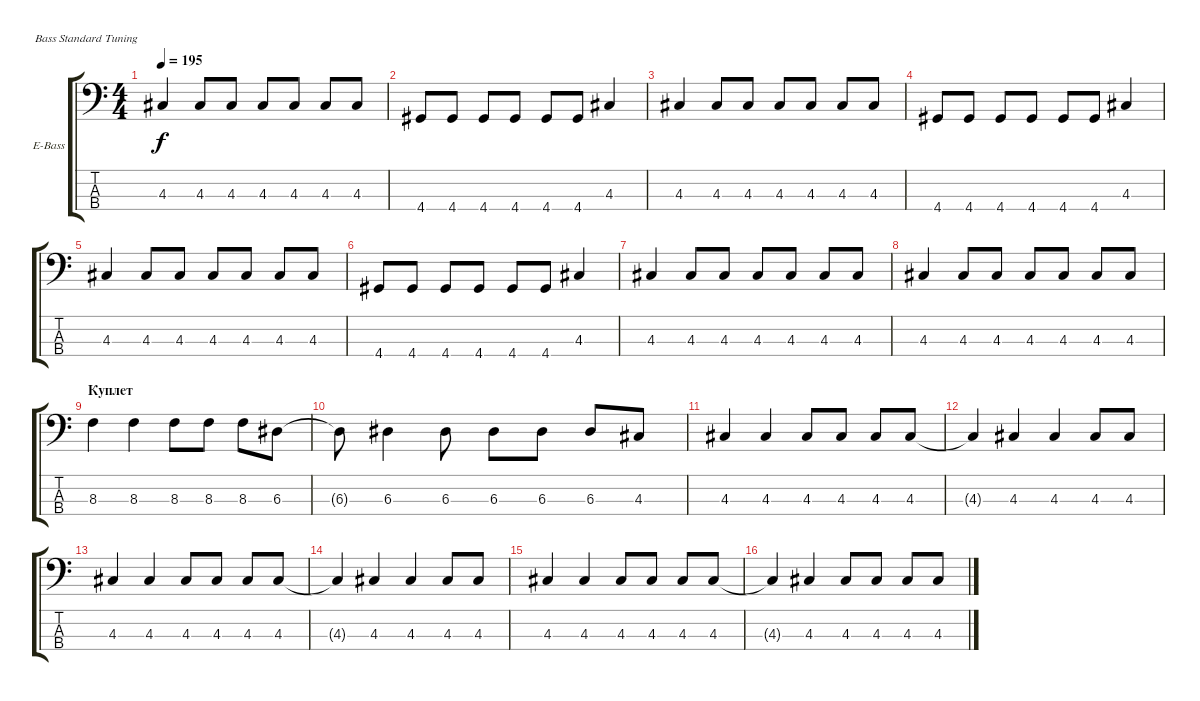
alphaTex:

\defaultSystemsLayout 4
\bracketExtendMode groupsimilarinstruments
\firstSystemTrackNameOrientation horizontal
\otherSystemsTrackNameOrientation horizontal
\track ("Electric Bass" "E-Bass") {instrument electricbassfinger}
\staff {score tabs}
\tuning (G2 D2 A1 E1)
\ts (4 4)
\tempo 195
\clef f4
\ks c
4.3.4{dy f} 4.3.8 4.3.8 4.3.8 4.3.8 4.3.8 4.3.8 |
4.4.8 4.4.8 4.4.8 4.4.8 4.4.8 4.4.8 4.3.4 |
4.3.4 4.3.8 4.3.8 4.3.8 4.3.8 4.3.8 4.3.8 |
4.4.8 4.4.8 4.4.8 4.4.8 4.4.8 4.4.8 4.3.4 |
4.3.4 4.3.8 4.3.8 4.3.8 4.3.8 4.3.8 4.3.8 |
4.4.8 4.4.8 4.4.8 4.4.8 4.4.8 4.4.8 4.3.4 |
4.3.4 4.3.8 4.3.8 4.3.8 4.3.8 4.3.8 4.3.8 |
4.3.4 4.3.8 4.3.8 4.3.8 4.3.8 4.3.8 4.3.8 |
\section ("" "Куплет")
8.3.4 8.3.4 8.3.8 8.3.8 8.3.8 6.3.8 |
6.3{t}.8 6.3.4 6.3.8 6.3.8 6.3.8 6.3.8 4.3.8 |
4.3.4 4.3.4 4.3.8 4.3.8 4.3.8 4.3.8 |
4.3{t}.4 4.3.4 4.3.4 4.3.8 4.3.8 |
4.3.4 4.3.4 4.3.8 4.3.8 4.3.8 4.3.8 |
4.3{t}.4 4.3.4 4.3.4 4.3.8 4.3.8 |
4.3.4 4.3.4 4.3.8 4.3.8 4.3.8 4.3.8 |
4.3{t}.4 4.3.4 4.3.8 4.3.8 4.3.8 4.3.8
